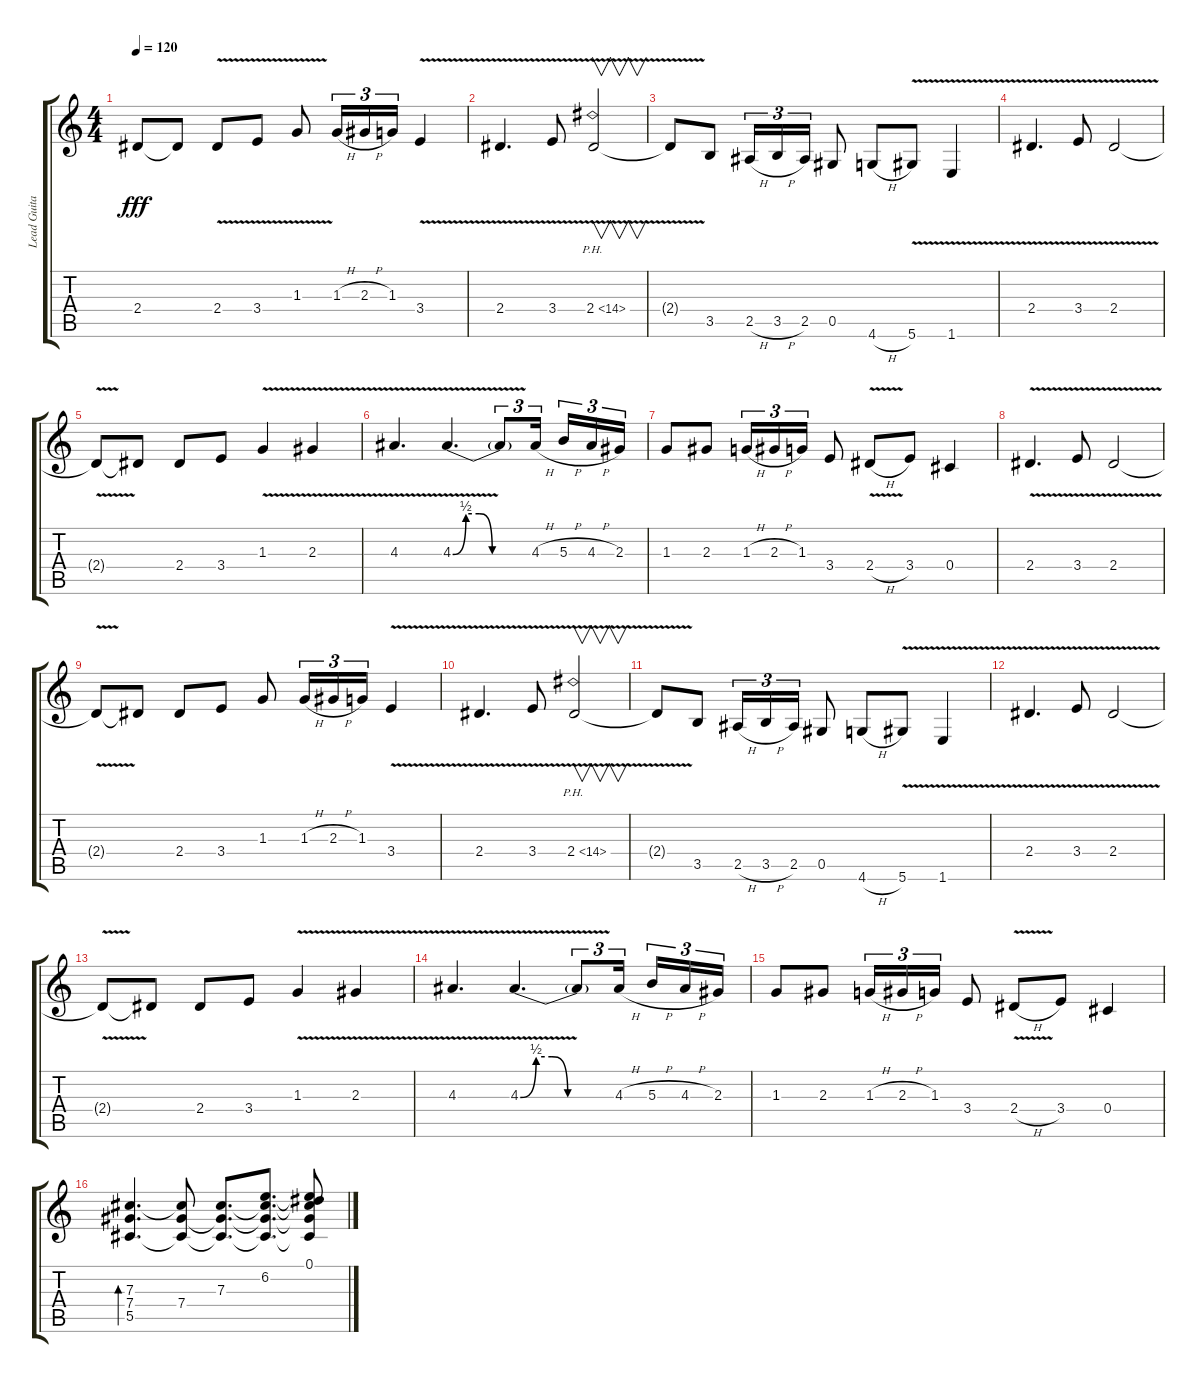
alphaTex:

\track ("Lead Guitar" "Lead Guita") {instrument overdrivenguitar}
\staff {score tabs}
\tuning (Eb4 Bb3 Gb3 Db3 Ab2 Eb2) {hide}
\ts (4 4)
\tempo 120
\clef g2
\ks c
2.4{t}.8{dy fff} 2.4{t}.8 2.4{v}.8 3.4{v}.8 1.3{v}.8 1.3{h}.16{tu (3 2)} 2.3{h}.16{tu (3 2)} 1.3.16{tu (3 2)} 3.4{v}.4 |
2.4{v}.4{d} 3.4{v}.8 2.4{ph 12 v}.2{v} |
2.4{t}.8 3.5.8 2.5{h}.16{tu (3 2)} 3.5{h}.16{tu (3 2)} 2.5.16{tu (3 2)} 0.5.8 4.6{h}.8 5.6{v}.8 1.6{v}.4 |
2.4{v}.4{d} 3.4{v}.8 2.4{v}.2 |
2.4{t}.8 2.4{t}.8 2.4.8 3.4.8 1.3{v}.4 2.3{v}.4 |
4.3{v}.4{d} 4.3{be (custom 0 0 10 2 20 2 30 0 60 0) v}.4{d} 4.3{t}.8{tu (3 2)} 4.3{h}.16{tu (3 2) beam splitsecondary} 5.3{h}.16{tu (3 2)} 4.3{h}.16{tu (3 2)} 2.3.16{tu (3 2)} |
1.3.8 2.3.8 1.3{h}.16{tu (3 2)} 2.3{h}.16{tu (3 2)} 1.3.16{tu (3 2)} 3.4.8 2.4{v h}.8 3.4.8 0.4.4 |
2.4{v}.4{d} 3.4{v}.8 2.4{v}.2 |
2.4{t}.8 2.4{t}.8 2.4.8 3.4.8 1.3.8 1.3{h}.16{tu (3 2)} 2.3{h}.16{tu (3 2)} 1.3.16{tu (3 2)} 3.4{v}.4 |
2.4{v}.4{d} 3.4{v}.8 2.4{ph 12 v}.2{v} |
2.4{t}.8 3.5.8 2.5{h}.16{tu (3 2)} 3.5{h}.16{tu (3 2)} 2.5.16{tu (3 2)} 0.5.8 4.6{h}.8 5.6{v}.8 1.6{v}.4 |
2.4{v}.4{d} 3.4{v}.8 2.4{v}.2 |
2.4{t}.8 2.4{t}.8 2.4.8 3.4.8 1.3{v}.4 2.3{v}.4 |
4.3{v}.4{d} 4.3{be (custom 0 0 10 2 20 2 30 0 60 0) v}.4{d} 4.3{t}.8{tu (3 2)} 4.3{h}.16{tu (3 2) beam splitsecondary} 5.3{h}.16{tu (3 2)} 4.3{h}.16{tu (3 2)} 2.3.16{tu (3 2)} |
1.3.8 2.3.8 1.3{h}.16{tu (3 2)} 2.3{h}.16{tu (3 2)} 1.3.16{tu (3 2)} 3.4.8 2.4{v h}.8 3.4.8 0.4.4 |
(7.3 7.4 5.5).4{d bd 240} (7.3{t} 7.4 5.5{t}).8 (7.3 7.4{t} 5.5{t}).8{d} (6.2 7.3{t} 7.4{t} 5.5{t}).8{d} (0.1 6.2{t} 7.3{t} 7.4{t} 5.5{t}).8
